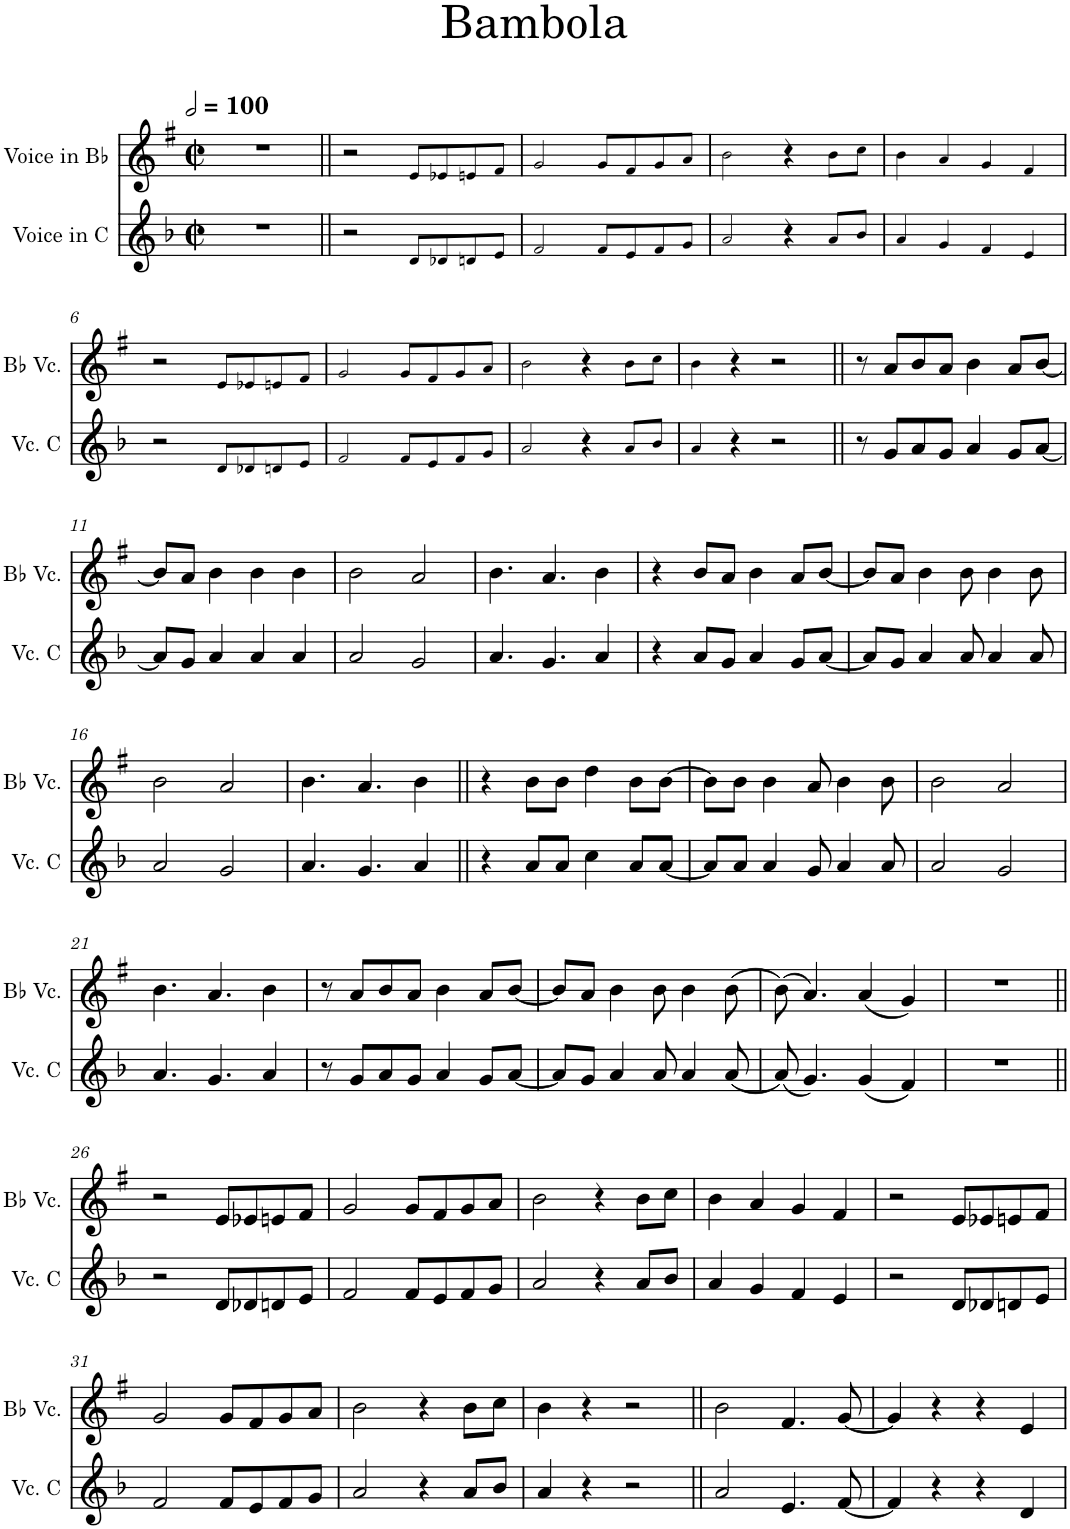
**kern	**kern
*part2	*part1
*staff2	*staff1
*I"Voice in C	*I"Voice in Bb
*I'Vc. C	*
*clefG2	*clefG2
*	*Trd1c2
*k[b-]	*k[f#]
*M2/2	*M2/2
*met(c|)	*met(c|)
*MM200	*MM200
=1	=1
1r	1r
=2||	=2||
2r	2r
8d!/L	8e!/L
8d-X!/	8e-X!/
8dn!/	8en!/
8e!/J	8f#!/J
=3	=3
2f!/	2g!/
8f!/L	8g!/L
8e!/	8f#!/
8f!/	8g!/
8g!/J	8a!/J
=4	=4
2a!/	2b!\
4r	4r
8a!/L	8b!\L
8b-!/J	8cc!\J
=5	=5
4a!/	4b!\
4g!/	4a!/
4f!/	4g!/
4e!/	4f#!/
!!LO:LB:g=z
=6	=6
2r	2r
8d!/L	8e!/L
8d-X!/	8e-X!/
8dn!/	8en!/
8e!/J	8f#!/J
=7	=7
2f!/	2g!/
8f!/L	8g!/L
8e!/	8f#!/
8f!/	8g!/
8g!/J	8a!/J
=8	=8
2a!/	2b!\
4r	4r
8a!/L	8b!\L
8b-!/J	8cc!\J
=9	=9
4a!/	4b!\
4r	4r
2r	2r
=10||	=10||
8r	8r
8g/L	8a/L
8a/	8b/
8g/J	8a/J
4a/	4b\
8g/L	8a/L
[8a/J	[8b/J
!!LO:LB:g=z
=11	=11
8a/L]	8b/L]
8g/J	8a/J
4a/	4b\
4a/	4b\
4a/	4b\
=12	=12
2a/	2b\
2g/	2a/
=13	=13
4.a/	4.b\
4.g/	4.a/
4a/	4b\
=14	=14
4r	4r
8a/L	8b/L
8g/J	8a/J
4a/	4b\
8g/L	8a/L
[8a/J	[8b/J
=15	=15
8a/L]	8b/L]
8g/J	8a/J
4a/	4b\
8a/	8b\
4a/	4b\
8a/	8b\
!!LO:LB:g=z
=16	=16
2a/	2b\
2g/	2a/
=17	=17
4.a/	4.b\
4.g/	4.a/
4a/	4b\
=18||	=18||
4r	4r
8a/L	8b\L
8a/J	8b\J
4cc\	4dd\
8a/L	8b\L
[8a/J	[8b\J
=19	=19
8a/L]	8b\L]
8a/J	8b\J
4a/	4b\
8g/	8a/
4a/	4b\
8a/	8b\
=20	=20
2a/	2b\
2g/	2a/
!!LO:LB:g=z
=21	=21
4.a/	4.b\
4.g/	4.a/
4a/	4b\
=22	=22
8r	8r
8g/L	8a/L
8a/	8b/
8g/J	8a/J
4a/	4b\
8g/L	8a/L
[8a/J	[8b/J
=23	=23
8a/L]	8b/L]
8g/J	8a/J
4a/	4b\
8a/	8b\
4a/	4b\
(8a/	(8b\
=24	=24
(8a/)	(8b\)
4.g/)	4.a/)
(4g/	(4a/
4f/)	4g/)
=25	=25
1r	1r
!!LO:LB:g=z
=26||	=26||
2r	2r
8d/L	8e/L
8d-X/	8e-X/
8dn/	8en/
8e/J	8f#/J
=27	=27
2f/	2g/
8f/L	8g/L
8e/	8f#/
8f/	8g/
8g/J	8a/J
=28	=28
2a/	2b\
4r	4r
8a/L	8b\L
8b-/J	8cc\J
=29	=29
4a/	4b\
4g/	4a/
4f/	4g/
4e/	4f#/
=30	=30
2r	2r
8d/L	8e/L
8d-X/	8e-X/
8dn/	8en/
8e/J	8f#/J
!!LO:LB:g=z
=31	=31
2f/	2g/
8f/L	8g/L
8e/	8f#/
8f/	8g/
8g/J	8a/J
=32	=32
2a/	2b\
4r	4r
8a/L	8b\L
8b-/J	8cc\J
=33	=33
4a/	4b\
4r	4r
2r	2r
=34||	=34||
2a/	2b\
4.e/	4.f#/
[8f/	[8g/
=35	=35
4f/]	4g/]
4r	4r
4r	4r
4d/	4e/
=	=
*-	*-
